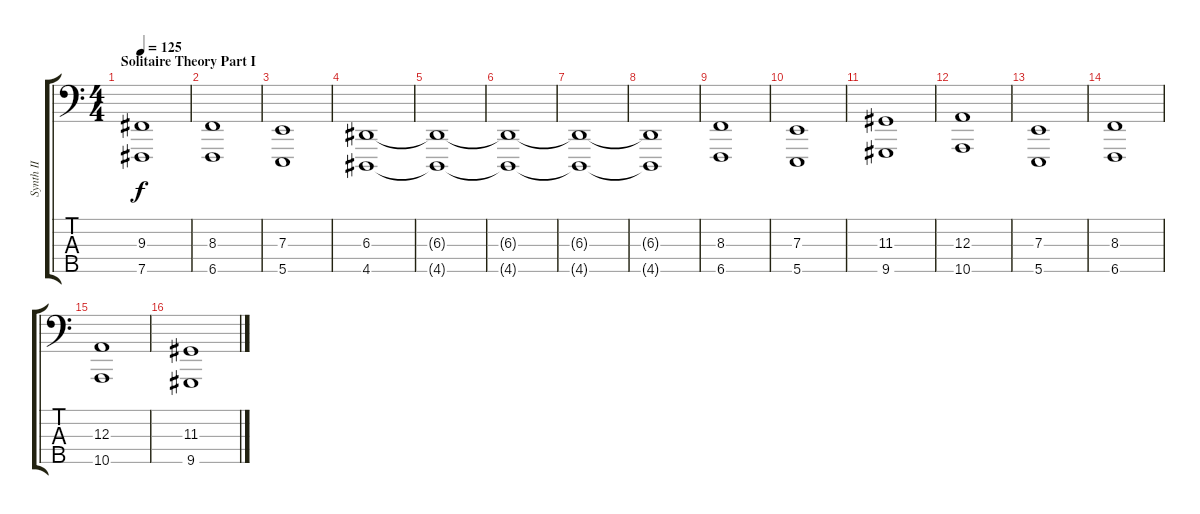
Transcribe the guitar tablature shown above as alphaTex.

\track ("Synth II" "Synth II") {instrument stringensemble1}
\staff {score tabs}
\tuning (G2 D2 A1 E1 B0) {hide}
\ts (4 4)
\section ("" "Solitaire Theory Part I")
\tempo 125
\clef f4
\ks c
(9.3 7.5).1{dy f instrument stringensemble1} |
(8.3 6.5).1 |
(7.3 5.5).1 |
(6.3 4.5).1 |
(6.3{t} 4.5{t}).1 |
(6.3{t} 4.5{t}).1 |
(6.3{t} 4.5{t}).1 |
(6.3{t} 4.5{t}).1 |
(8.3 6.5).1 |
(7.3 5.5).1 |
(11.3 9.5).1 |
(12.3 10.5).1 |
(7.3 5.5).1 |
(8.3 6.5).1 |
(12.3 10.5).1 |
(11.3 9.5).1
